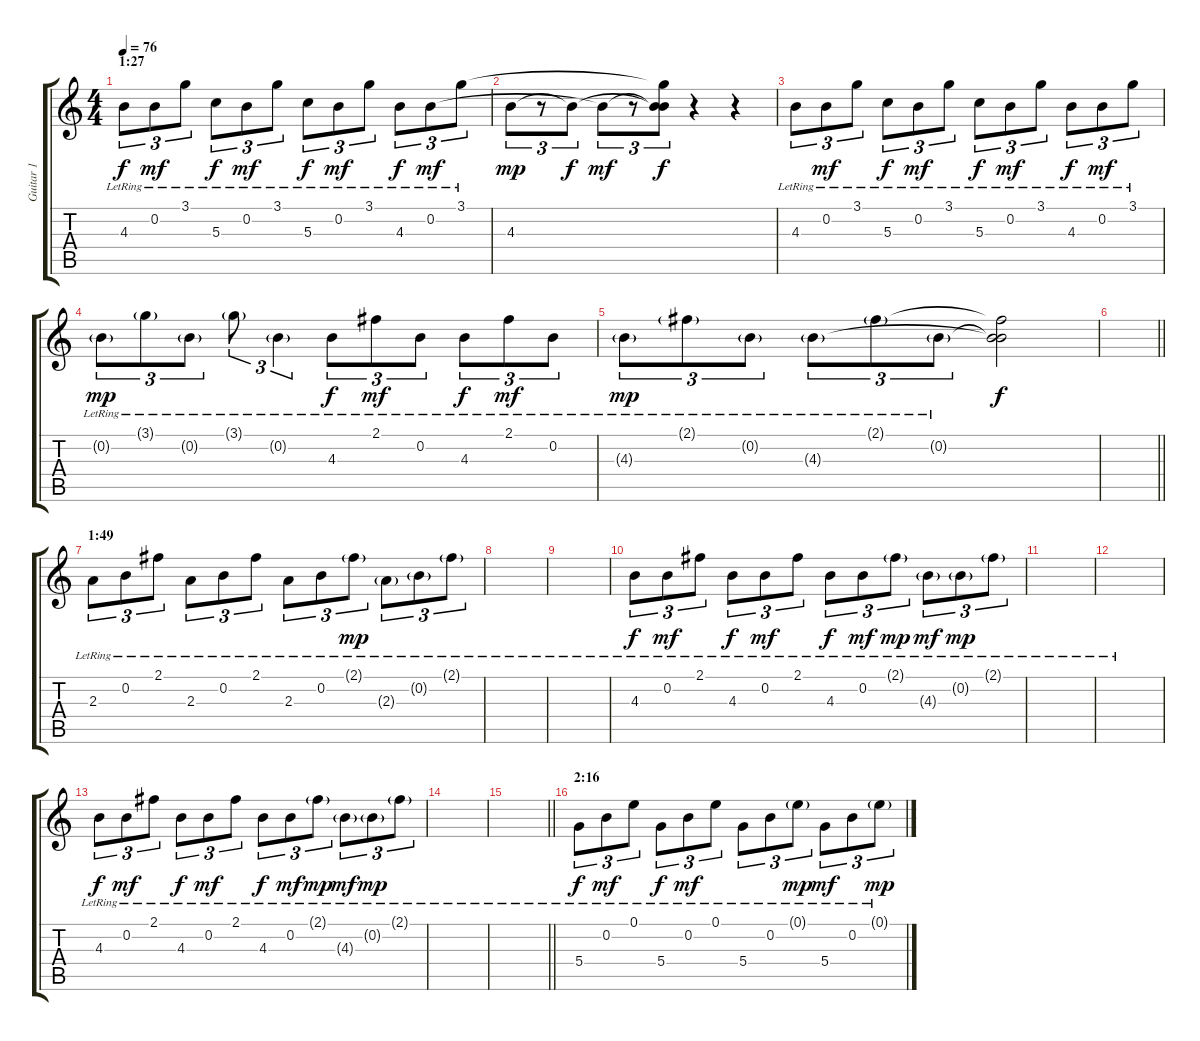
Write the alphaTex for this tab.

\track ("Guitar 1" "Guitar 1") {instrument distortionguitar}
\staff {score tabs}
\tuning (E4 B3 G3 D3 A2 E2) {hide}
\ts (4 4)
\section ("" "1:27")
\tempo 76
\clef g2
\ks c
4.3{lr}.8{tu (3 2) dy f} 0.2{lr}.8{tu (3 2) dy mf} 3.1{lr}.8{tu (3 2)} 5.3{lr}.8{tu (3 2) dy f} 0.2{lr}.8{tu (3 2) dy mf} 3.1{lr}.8{tu (3 2)} 5.3{lr}.8{tu (3 2) dy f} 0.2{lr}.8{tu (3 2) dy mf} 3.1{lr}.8{tu (3 2)} 4.3{lr}.8{tu (3 2) dy f} 0.2{lr}.8{tu (3 2) dy mf} 3.1{lr}.8{tu (3 2)} |
4.3.8{tu (3 2) dy mp} r.8{tu (3 2)} 4.3{t}.8{tu (3 2) dy f} 0.2{t}.8{tu (3 2) dy mf} r.8{tu (3 2)} (3.1{t} 0.2{t} 4.3{t}).8{tu (3 2) dy f} r.4 r.4 |
4.3{lr}.8{tu (3 2)} 0.2{lr}.8{tu (3 2) dy mf} 3.1{lr}.8{tu (3 2)} 5.3{lr}.8{tu (3 2) dy f} 0.2{lr}.8{tu (3 2) dy mf} 3.1{lr}.8{tu (3 2)} 5.3{lr}.8{tu (3 2) dy f} 0.2{lr}.8{tu (3 2) dy mf} 3.1{lr}.8{tu (3 2)} 4.3{lr}.8{tu (3 2) dy f} 0.2{lr}.8{tu (3 2) dy mf} 3.1{lr}.8{tu (3 2)} |
0.2{g lr}.8{tu (3 2) dy mp} 3.1{g lr}.8{tu (3 2)} 0.2{g lr}.8{tu (3 2)} 3.1{g lr}.8{tu (3 2)} 0.2{g lr}.4{tu (3 2)} 4.3{lr}.8{tu (3 2) dy f} 2.1{lr}.8{tu (3 2) dy mf} 0.2{lr}.8{tu (3 2)} 4.3{lr}.8{tu (3 2) dy f} 2.1{lr}.8{tu (3 2) dy mf} 0.2{lr}.8{tu (3 2)} |
4.3{g lr}.8{tu (3 2) dy mp} 2.1{g lr}.8{tu (3 2)} 0.2{g lr}.8{tu (3 2)} 4.3{g lr}.8{tu (3 2)} 2.1{g lr}.8{tu (3 2)} 0.2{g lr}.8{tu (3 2)} (2.1{t} 0.2{t} 4.3{t}).2{dy f} |
\barLineRight lightlight
|
\section ("" "1:49")
2.3{lr}.8{tu (3 2)} 0.2{lr}.8{tu (3 2)} 2.1{lr}.8{tu (3 2)} 2.3{lr}.8{tu (3 2)} 0.2{lr}.8{tu (3 2)} 2.1{lr}.8{tu (3 2)} 2.3{lr}.8{tu (3 2)} 0.2{lr}.8{tu (3 2)} 2.1{g lr}.8{tu (3 2) dy mp} 2.3{g lr}.8{tu (3 2)} 0.2{g lr}.8{tu (3 2)} 2.1{g lr}.8{tu (3 2)} |
|
|
4.3{lr}.8{tu (3 2) dy f} 0.2{lr}.8{tu (3 2) dy mf} 2.1{lr}.8{tu (3 2)} 4.3{lr}.8{tu (3 2) dy f} 0.2{lr}.8{tu (3 2) dy mf} 2.1{lr}.8{tu (3 2)} 4.3{lr}.8{tu (3 2) dy f} 0.2{lr}.8{tu (3 2) dy mf} 2.1{g lr}.8{tu (3 2) dy mp} 4.3{g lr}.8{tu (3 2) dy mf} 0.2{g lr}.8{tu (3 2) dy mp} 2.1{g lr}.8{tu (3 2)} |
|
|
4.3{lr}.8{tu (3 2) dy f} 0.2{lr}.8{tu (3 2) dy mf} 2.1{lr}.8{tu (3 2)} 4.3{lr}.8{tu (3 2) dy f} 0.2{lr}.8{tu (3 2) dy mf} 2.1{lr}.8{tu (3 2)} 4.3{lr}.8{tu (3 2) dy f} 0.2{lr}.8{tu (3 2) dy mf} 2.1{g lr}.8{tu (3 2) dy mp} 4.3{g lr}.8{tu (3 2) dy mf} 0.2{g lr}.8{tu (3 2) dy mp} 2.1{g lr}.8{tu (3 2)} |
|
\barLineRight lightlight
|
\section ("" "2:16")
5.4{lr}.8{tu (3 2) dy f} 0.2{lr}.8{tu (3 2) dy mf} 0.1{lr}.8{tu (3 2)} 5.4{lr}.8{tu (3 2) dy f} 0.2{lr}.8{tu (3 2) dy mf} 0.1{lr}.8{tu (3 2)} 5.4{lr}.8{tu (3 2)} 0.2{lr}.8{tu (3 2)} 0.1{g lr}.8{tu (3 2) dy mp} 5.4{lr}.8{tu (3 2) dy mf} 0.2{lr}.8{tu (3 2)} 0.1{g lr}.8{tu (3 2) dy mp}
